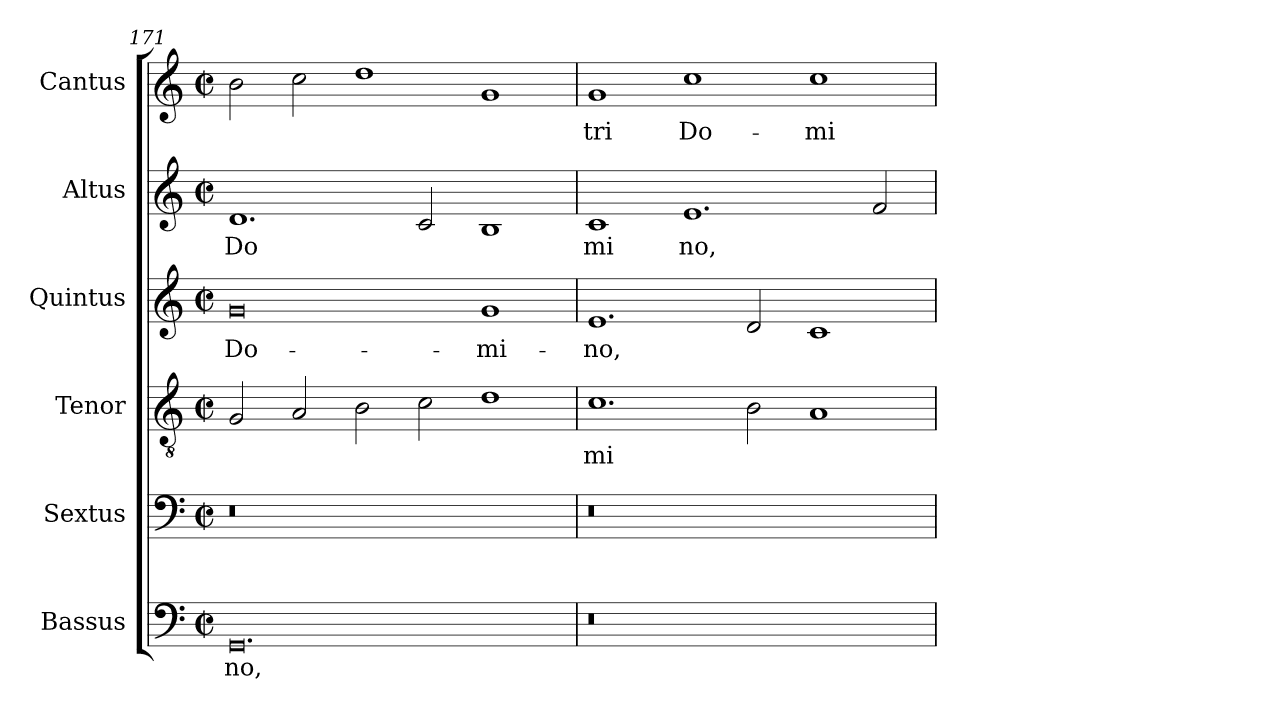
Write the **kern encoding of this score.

**kern	**text	**kern	**kern	**text	**kern	**text	**kern	**text	**kern	**text
*part6	*part6	*part5	*part4	*part4	*part3	*part3	*part2	*part2	*part1	*part1
*staff6	*staff6	*staff5	*staff4	*staff4	*staff3	*staff3	*staff2	*staff2	*staff1	*staff1
*I"Bassus	*	*I"Sextus	*I"Tenor	*	*I"Quintus	*	*I"Altus	*	*I"Cantus	*
*I'Bassus	*	*I'Sextus	*I'Tenor	*	*I'Quintus	*	*I'Altus	*	*I'Cantus	*
*clefF4	*	*clefF4	*clefGv2	*	*clefG2	*	*clefG2	*	*clefG2	*
*k[]	*	*k[]	*k[]	*	*k[]	*	*k[]	*	*k[]	*
*C:	*	*C:	*C:	*	*C:	*	*C:	*	*C:	*
*M2/2	*	*M2/2	*M2/2	*	*M2/2	*	*M2/2	*	*M2/2	*
*met(c|)	*	*met(c|)	*met(c|)	*	*met(c|)	*	*met(c|)	*	*met(c|)	*
=171	=171	=171	=171	=171	=171	=171	=171	=171	=171	=171
!	!LO:LY:b:cj	!	!	!LO:LY:b:cj	!	!LO:LY:b:cj	!	!LO:LY:b:cj	!	!LO:LY:b:cj
0.GG	no,	0.r	2G/	.	0g	Do-	1.d	Do	2b\	.
!	!	!	!	!LO:LY:b:cj	!	!	!	!	!	!LO:LY:b:cj
.	.	.	2A/	.	.	.	.	.	2cc\	.
!	!	!	!	!LO:LY:b:cj	!	!	!	!	!	!LO:LY:b:cj
.	.	.	2B\	.	.	.	.	.	1dd	.
!	!	!	!	!LO:LY:b:cj	!	!	!	!LO:LY:b:cj	!	!
.	.	.	2c\	.	.	.	2c/	.	.	.
!	!	!	!	!LO:LY:b:cj	!	!LO:LY:b:cj	!	!LO:LY:b:cj	!	!LO:LY:b:cj
.	.	.	1d	.	1g	-mi-	1B	.	1g	.
!!LO:LB:g=z
=172	=172	=172	=172	=172	=172	=172	=172	=172	=172	=172
!	!	!	!	!LO:LY:b:cj	!	!LO:LY:b:cj	!	!LO:LY:b:cj	!	!LO:LY:b:cj
0.r	.	0.r	1.c	mi	1.e	-no,	1c	mi	1g	tri
!	!	!	!	!	!	!	!	!LO:LY:b:cj	!	!LO:LY:b:cj
.	.	.	.	.	.	.	1.e	no,	1cc	Do-
!	!	!	!	!LO:LY:b:cj	!	!LO:LY:b:cj	!	!	!	!
.	.	.	2B\	.	2d/	.	.	.	.	.
!	!	!	!	!LO:LY:b:cj	!	!LO:LY:b:cj	!	!	!	!LO:LY:b:cj
.	.	.	1A	.	1c	.	.	.	1cc	-mi-
!	!	!	!	!	!	!	!	!LO:LY:b:cj	!	!
.	.	.	.	.	.	.	2f/	.	.	.
=	=	=	=	=	=	=	=	=	=	=
*-	*-	*-	*-	*-	*-	*-	*-	*-	*-	*-
